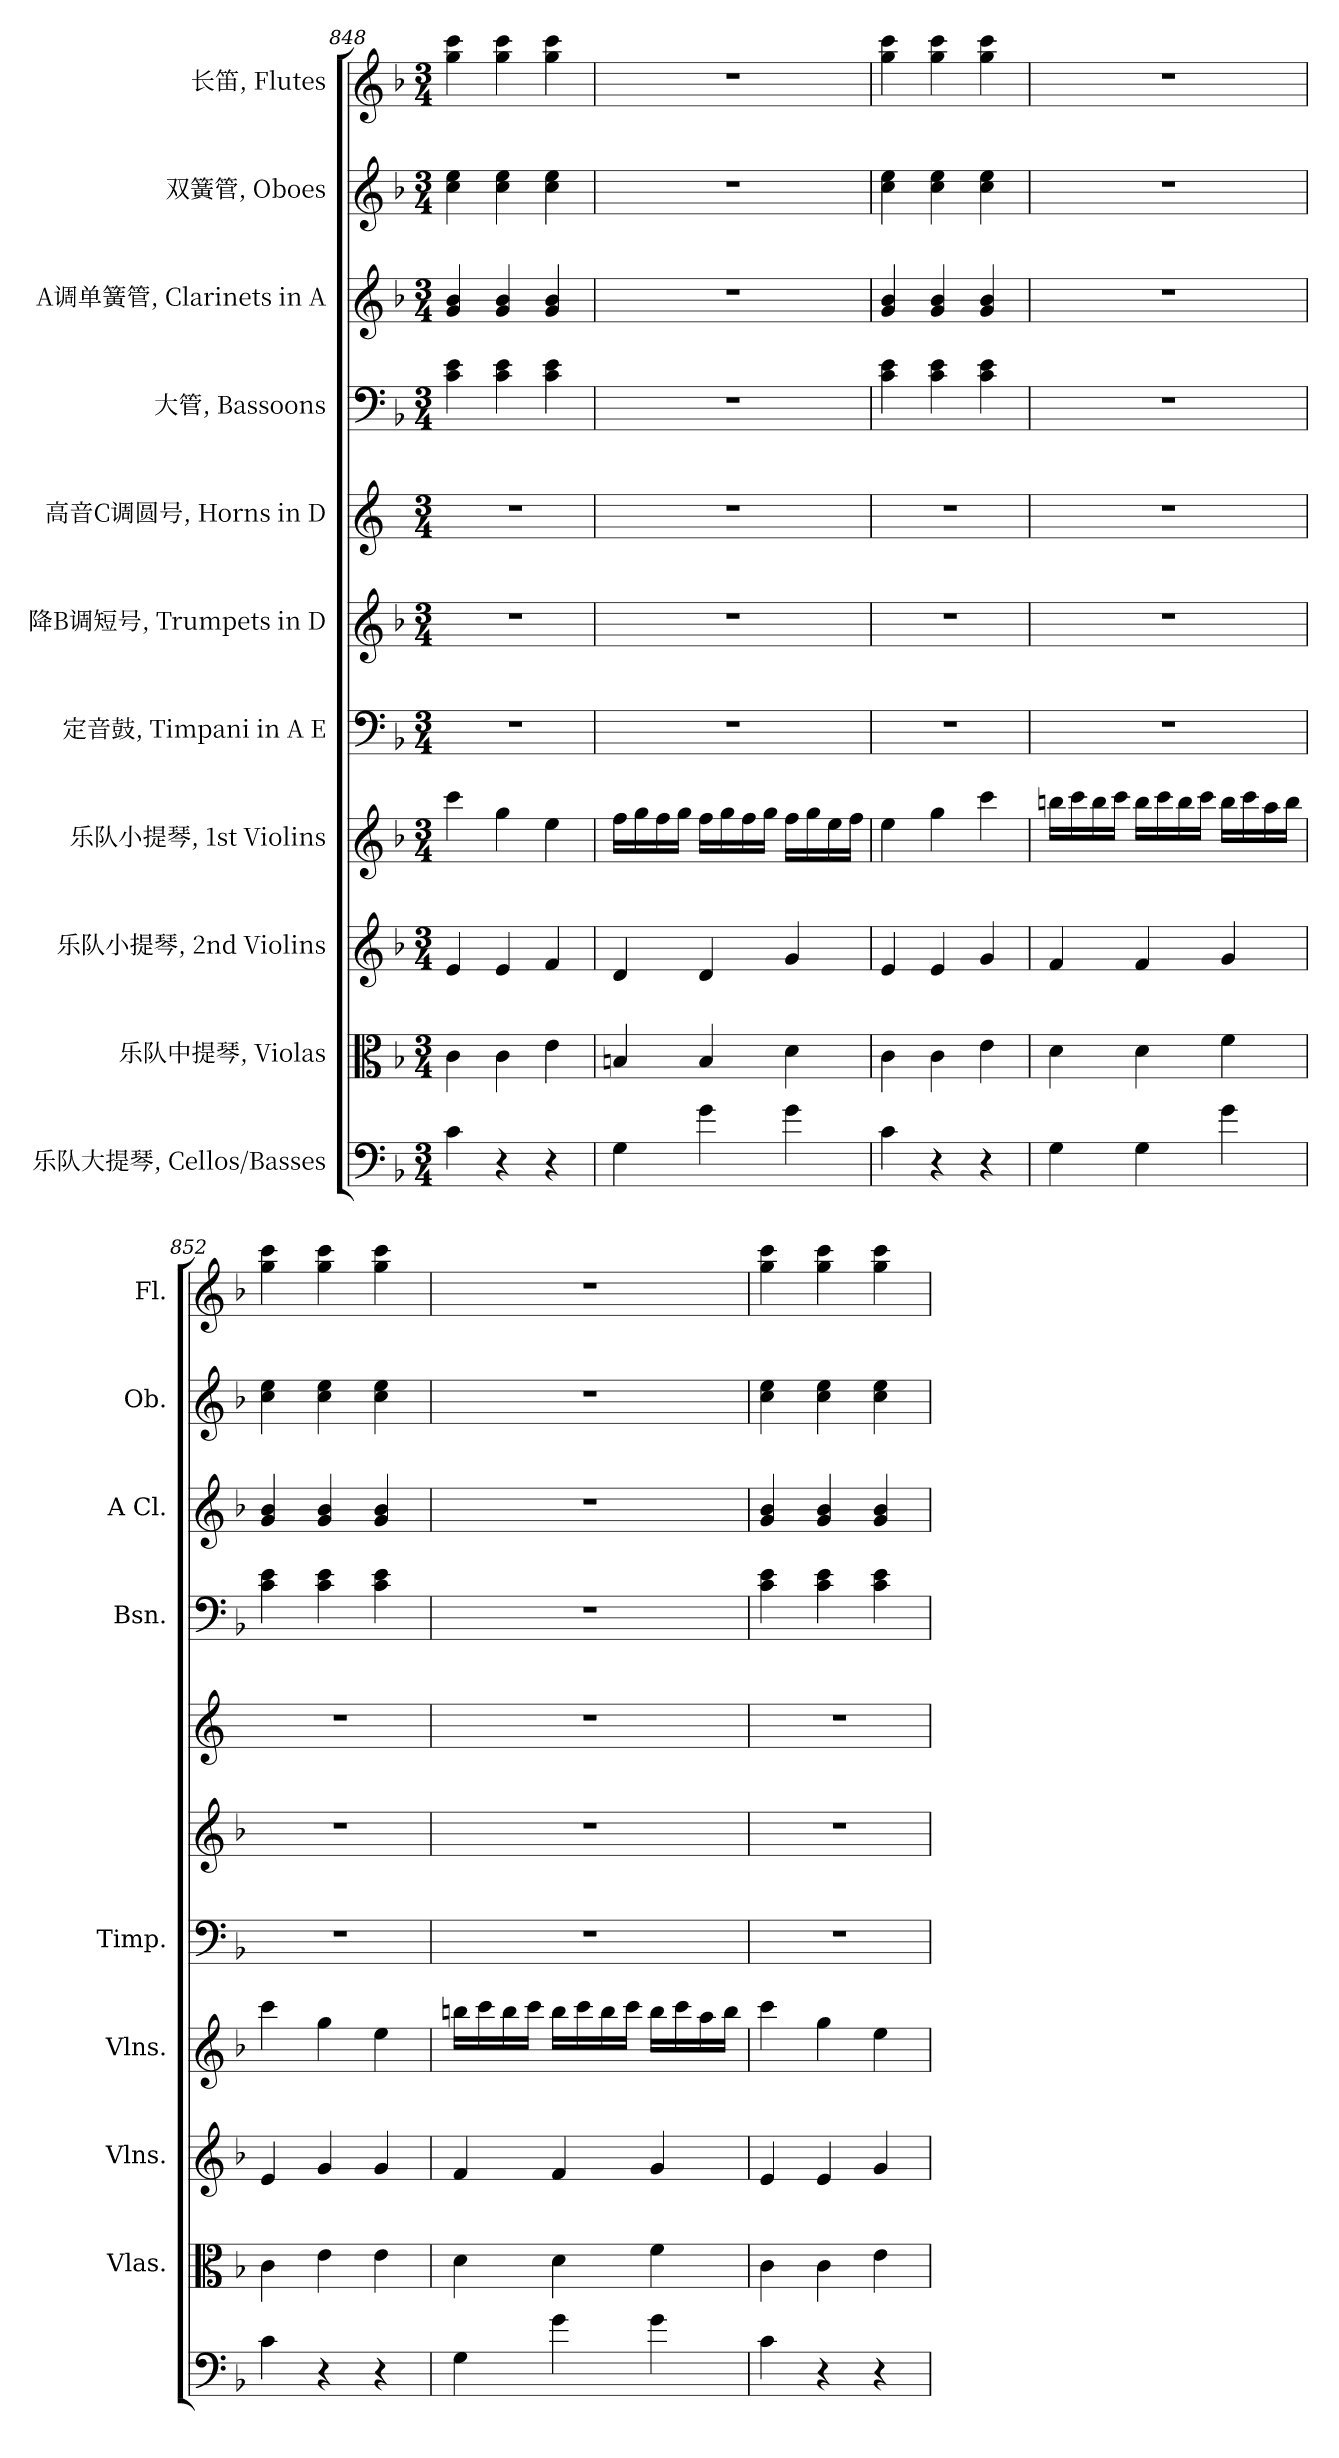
**kern	**kern	**kern	**kern	**kern	**kern	**kern	**kern	**kern	**kern	**kern
*part11	*part10	*part9	*part8	*part7	*part6	*part5	*part4	*part3	*part2	*part1
*staff11	*staff10	*staff9	*staff8	*staff7	*staff6	*staff5	*staff4	*staff3	*staff2	*staff1
*I"乐队大提琴, Cellos/Basses	*I"乐队中提琴, Violas	*I"乐队小提琴, 2nd Violins	*I"乐队小提琴, 1st Violins	*I"定音鼓, Timpani in A E	*I"降B调短号, Trumpets in D	*I"高音C调圆号, Horns in D	*I"大管, Bassoons	*I"A调单簧管, Clarinets in A	*I"双簧管, Oboes	*I"长笛, Flutes
*	*I'Vlas.	*I'Vlns.	*I'Vlns.	*I'Timp.	*	*	*I'Bsn.	*I'A Cl.	*I'Ob.	*I'Fl.
*clefF4	*clefC3	*clefG2	*clefG2	*clefF4	*clefG2	*clefG2	*clefF4	*clefG2	*clefG2	*clefG2
*	*	*	*	*	*ITrd1c2	*ITrd4c7	*	*ITrd2c3	*	*
*k[b-]	*k[b-]	*k[b-]	*k[b-]	*k[b-]	*k[b-e-a-]	*k[b-]	*k[b-]	*k[f#c#]	*k[b-]	*k[b-]
*M3/4	*M3/4	*M3/4	*M3/4	*M3/4	*M3/4	*M3/4	*M3/4	*M3/4	*M3/4	*M3/4
=848	=848	=848	=848	=848	=848	=848	=848	=848	=848	=848
4c\	4c\	4e/	4ccc\	2.r	2.r	2.r	4c\ 4e\	4e/ 4g/	4cc\ 4ee\	4gg\ 4ccc\
4r	4c\	4e/	4gg\	.	.	.	4c\ 4e\	4e/ 4g/	4cc\ 4ee\	4gg\ 4ccc\
4r	4e\	4f/	4ee\	.	.	.	4c\ 4e\	4e/ 4g/	4cc\ 4ee\	4gg\ 4ccc\
=849	=849	=849	=849	=849	=849	=849	=849	=849	=849	=849
4G\	4Bn/	4d/	16ff\LL	2.r	2.r	2.r	2.r	2.r	2.r	2.r
.	.	.	16gg\	.	.	.	.	.	.	.
.	.	.	16ff\	.	.	.	.	.	.	.
.	.	.	16gg\JJ	.	.	.	.	.	.	.
4g\	4B/	4d/	16ff\LL	.	.	.	.	.	.	.
.	.	.	16gg\	.	.	.	.	.	.	.
.	.	.	16ff\	.	.	.	.	.	.	.
.	.	.	16gg\JJ	.	.	.	.	.	.	.
4g\	4d\	4g/	16ff\LL	.	.	.	.	.	.	.
.	.	.	16gg\	.	.	.	.	.	.	.
.	.	.	16ee\	.	.	.	.	.	.	.
.	.	.	16ff\JJ	.	.	.	.	.	.	.
=850	=850	=850	=850	=850	=850	=850	=850	=850	=850	=850
4c\	4c\	4e/	4ee\	2.r	2.r	2.r	4c\ 4e\	4e/ 4g/	4cc\ 4ee\	4gg\ 4ccc\
4r	4c\	4e/	4gg\	.	.	.	4c\ 4e\	4e/ 4g/	4cc\ 4ee\	4gg\ 4ccc\
4r	4e\	4g/	4ccc\	.	.	.	4c\ 4e\	4e/ 4g/	4cc\ 4ee\	4gg\ 4ccc\
!!LO:PB:g=z
=851	=851	=851	=851	=851	=851	=851	=851	=851	=851	=851
4G\	4d\	4f/	16bbn\LL	2.r	2.r	2.r	2.r	2.r	2.r	2.r
.	.	.	16ccc\	.	.	.	.	.	.	.
.	.	.	16bb\	.	.	.	.	.	.	.
.	.	.	16ccc\JJ	.	.	.	.	.	.	.
4G\	4d\	4f/	16bb\LL	.	.	.	.	.	.	.
.	.	.	16ccc\	.	.	.	.	.	.	.
.	.	.	16bb\	.	.	.	.	.	.	.
.	.	.	16ccc\JJ	.	.	.	.	.	.	.
4g\	4f\	4g/	16bb\LL	.	.	.	.	.	.	.
.	.	.	16ccc\	.	.	.	.	.	.	.
.	.	.	16aa\	.	.	.	.	.	.	.
.	.	.	16bb\JJ	.	.	.	.	.	.	.
=852	=852	=852	=852	=852	=852	=852	=852	=852	=852	=852
4c\	4c\	4e/	4ccc\	2.r	2.r	2.r	4c\ 4e\	4e/ 4g/	4cc\ 4ee\	4gg\ 4ccc\
4r	4e\	4g/	4gg\	.	.	.	4c\ 4e\	4e/ 4g/	4cc\ 4ee\	4gg\ 4ccc\
4r	4e\	4g/	4ee\	.	.	.	4c\ 4e\	4e/ 4g/	4cc\ 4ee\	4gg\ 4ccc\
=853	=853	=853	=853	=853	=853	=853	=853	=853	=853	=853
4G\	4d\	4f/	16bbn\LL	2.r	2.r	2.r	2.r	2.r	2.r	2.r
.	.	.	16ccc\	.	.	.	.	.	.	.
.	.	.	16bb\	.	.	.	.	.	.	.
.	.	.	16ccc\JJ	.	.	.	.	.	.	.
4g\	4d\	4f/	16bb\LL	.	.	.	.	.	.	.
.	.	.	16ccc\	.	.	.	.	.	.	.
.	.	.	16bb\	.	.	.	.	.	.	.
.	.	.	16ccc\JJ	.	.	.	.	.	.	.
4g\	4f\	4g/	16bb\LL	.	.	.	.	.	.	.
.	.	.	16ccc\	.	.	.	.	.	.	.
.	.	.	16aa\	.	.	.	.	.	.	.
.	.	.	16bb\JJ	.	.	.	.	.	.	.
!!LO:PB:g=z
=854	=854	=854	=854	=854	=854	=854	=854	=854	=854	=854
4c\	4c\	4e/	4ccc\	2.r	2.r	2.r	4c\ 4e\	4e/ 4g/	4cc\ 4ee\	4gg\ 4ccc\
4r	4c\	4e/	4gg\	.	.	.	4c\ 4e\	4e/ 4g/	4cc\ 4ee\	4gg\ 4ccc\
4r	4e\	4g/	4ee\	.	.	.	4c\ 4e\	4e/ 4g/	4cc\ 4ee\	4gg\ 4ccc\
=	=	=	=	=	=	=	=	=	=	=
*-	*-	*-	*-	*-	*-	*-	*-	*-	*-	*-
